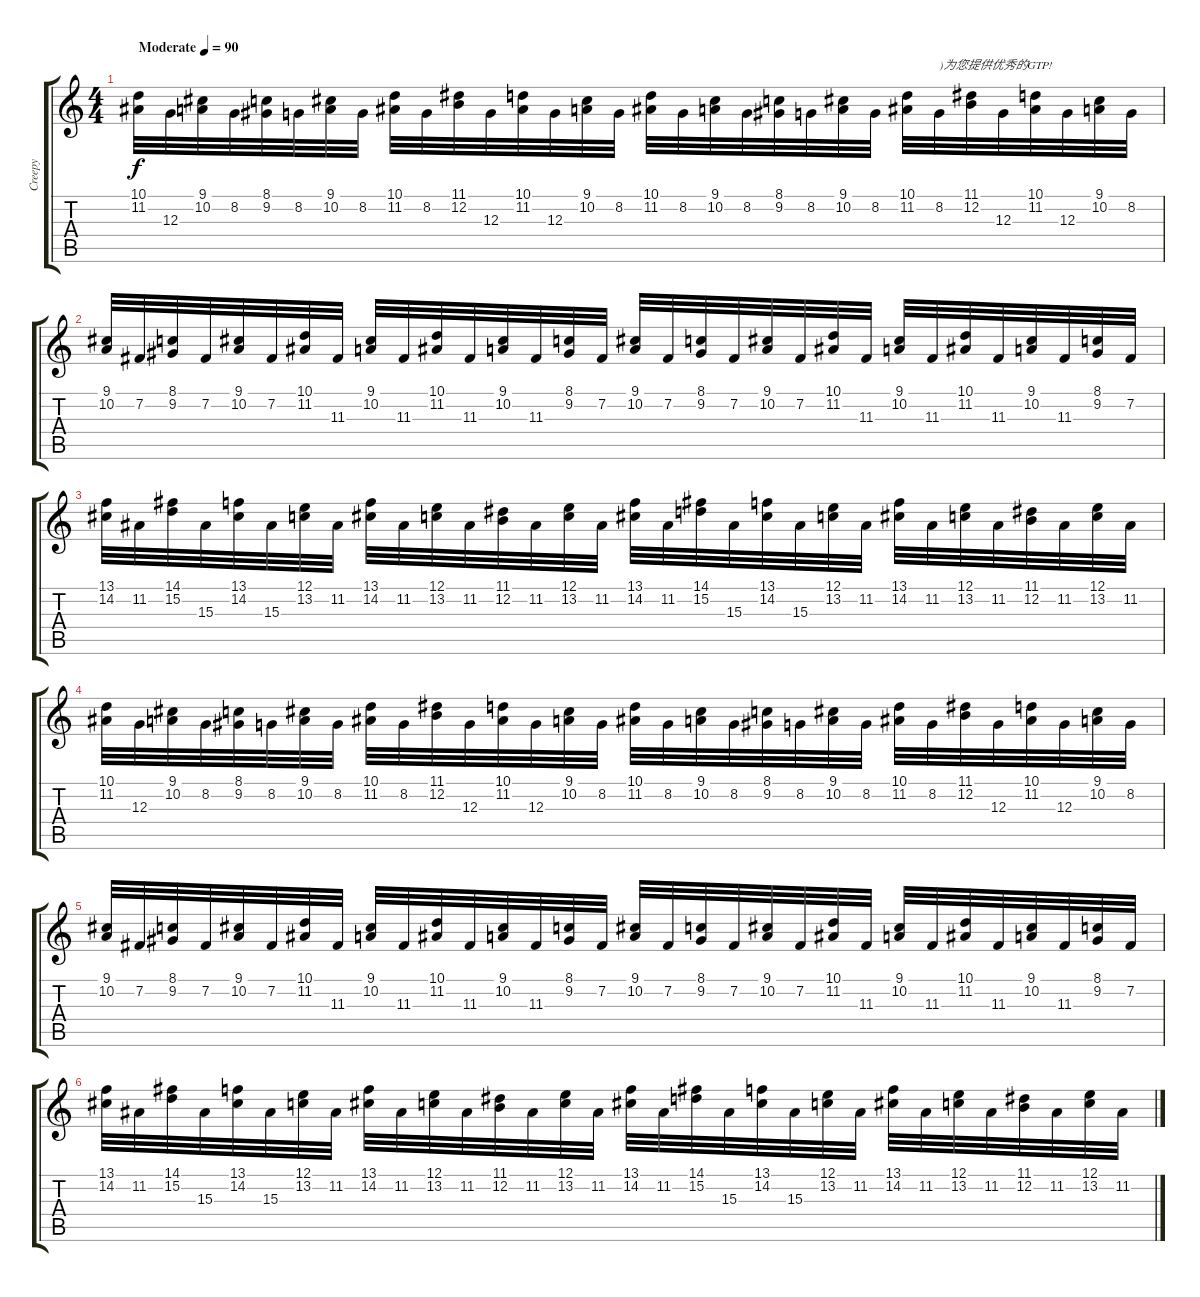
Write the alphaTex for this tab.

\track ("Creepy" "Creepy") {instrument electricgrandpiano}
\staff {score tabs}
\tuning (E4 B3 G3 D3 A2 E2) {hide}
\ts (4 4)
\tempo (90 "Moderate")
\clef g2
\ks c
(10.1 11.2).32{dy f instrument electricgrandpiano} 12.3.32 (9.1 10.2).32 8.2.32 (8.1 9.2).32 8.2.32 (9.1 10.2).32 8.2.32 (10.1 11.2).32 8.2.32 (11.1 12.2).32 12.3.32 (10.1 11.2).32 12.3.32 (9.1 10.2).32 8.2.32 (10.1 11.2).32 8.2.32 (9.1 10.2).32 8.2.32 (8.1 9.2).32 8.2.32 (9.1 10.2).32 8.2.32 (10.1 11.2).32 8.2.32{txt ")为您提供优秀的GTP!"} (11.1 12.2).32 12.3.32 (10.1 11.2).32 12.3.32 (9.1 10.2).32 8.2.32 |
(9.1 10.2).32 7.2.32 (8.1 9.2).32 7.2.32 (9.1 10.2).32 7.2.32 (10.1 11.2).32 11.3.32 (9.1 10.2).32 11.3.32 (10.1 11.2).32 11.3.32 (9.1 10.2).32 11.3.32 (8.1 9.2).32 7.2.32 (9.1 10.2).32 7.2.32 (8.1 9.2).32 7.2.32 (9.1 10.2).32 7.2.32 (10.1 11.2).32 11.3.32 (9.1 10.2).32 11.3.32 (10.1 11.2).32 11.3.32 (9.1 10.2).32 11.3.32 (8.1 9.2).32 7.2.32 |
(13.1 14.2).32 11.2.32 (14.1 15.2).32 15.3.32 (13.1 14.2).32 15.3.32 (12.1 13.2).32 11.2.32 (13.1 14.2).32 11.2.32 (12.1 13.2).32 11.2.32 (11.1 12.2).32 11.2.32 (12.1 13.2).32 11.2.32 (13.1 14.2).32 11.2.32 (14.1 15.2).32 15.3.32 (13.1 14.2).32 15.3.32 (12.1 13.2).32 11.2.32 (13.1 14.2).32 11.2.32 (12.1 13.2).32 11.2.32 (11.1 12.2).32 11.2.32 (12.1 13.2).32 11.2.32 |
(10.1 11.2).32 12.3.32 (9.1 10.2).32 8.2.32 (8.1 9.2).32 8.2.32 (9.1 10.2).32 8.2.32 (10.1 11.2).32 8.2.32 (11.1 12.2).32 12.3.32 (10.1 11.2).32 12.3.32 (9.1 10.2).32 8.2.32 (10.1 11.2).32 8.2.32 (9.1 10.2).32 8.2.32 (8.1 9.2).32 8.2.32 (9.1 10.2).32 8.2.32 (10.1 11.2).32 8.2.32 (11.1 12.2).32 12.3.32 (10.1 11.2).32 12.3.32 (9.1 10.2).32 8.2.32 |
(9.1 10.2).32 7.2.32 (8.1 9.2).32 7.2.32 (9.1 10.2).32 7.2.32 (10.1 11.2).32 11.3.32 (9.1 10.2).32 11.3.32 (10.1 11.2).32 11.3.32 (9.1 10.2).32 11.3.32 (8.1 9.2).32 7.2.32 (9.1 10.2).32 7.2.32 (8.1 9.2).32 7.2.32 (9.1 10.2).32 7.2.32 (10.1 11.2).32 11.3.32 (9.1 10.2).32 11.3.32 (10.1 11.2).32 11.3.32 (9.1 10.2).32 11.3.32 (8.1 9.2).32 7.2.32 |
(13.1 14.2).32 11.2.32 (14.1 15.2).32 15.3.32 (13.1 14.2).32 15.3.32 (12.1 13.2).32 11.2.32 (13.1 14.2).32 11.2.32 (12.1 13.2).32 11.2.32 (11.1 12.2).32 11.2.32 (12.1 13.2).32 11.2.32 (13.1 14.2).32 11.2.32 (14.1 15.2).32 15.3.32 (13.1 14.2).32 15.3.32 (12.1 13.2).32 11.2.32 (13.1 14.2).32 11.2.32 (12.1 13.2).32 11.2.32 (11.1 12.2).32 11.2.32 (12.1 13.2).32 11.2.32
